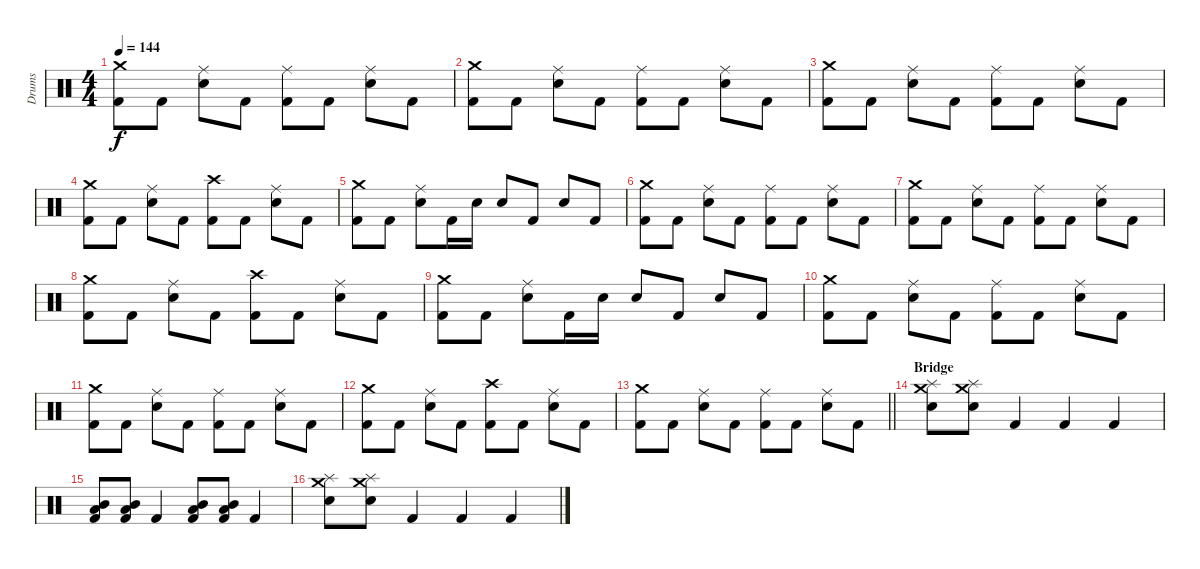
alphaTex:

\track ("Drums" "Drums") {instrument percussion}
\staff {score}
\articulation defaults
\ts (4 4)
\tempo 144
\clef neutral
\ks c
("Crash medium (hit)" "Kick (hit) 2").8{dy f} "Kick (hit) 2".8 ("Ride (middle)" "Snare (hit) 2").8 "Kick (hit) 2".8 ("Ride (middle)" "Kick (hit) 2").8 "Kick (hit) 2".8 ("Ride (middle)" "Snare (hit) 2").8 "Kick (hit) 2".8 |
("Crash medium (hit)" "Kick (hit) 2").8 "Kick (hit) 2".8 ("Ride (middle)" "Snare (hit) 2").8 "Kick (hit) 2".8 ("Ride (middle)" "Kick (hit) 2").8 "Kick (hit) 2".8 ("Ride (middle)" "Snare (hit) 2").8 "Kick (hit) 2".8 |
("Crash medium (hit)" "Kick (hit) 2").8 "Kick (hit) 2".8 ("Ride (middle)" "Snare (hit) 2").8 "Kick (hit) 2".8 ("Ride (middle)" "Kick (hit) 2").8 "Kick (hit) 2".8 ("Ride (middle)" "Snare (hit) 2").8 "Kick (hit) 2".8 |
("Crash medium (hit)" "Kick (hit) 2").8 "Kick (hit) 2".8 ("Ride (middle)" "Snare (hit) 2").8 "Kick (hit) 2".8 ("Crash high (hit)" "Kick (hit) 2").8 "Kick (hit) 2".8 ("Ride (middle)" "Snare (hit) 2").8 "Kick (hit) 2".8 |
("Crash medium (hit)" "Kick (hit) 2").8 "Kick (hit) 2".8 ("Ride (middle)" "Snare (hit) 2").8 "Kick (hit) 2".16 "Snare (hit) 2".16 "Snare (hit) 2".8 "Kick (hit) 2".8 "Snare (hit) 2".8 "Kick (hit) 2".8 |
("Crash medium (hit)" "Kick (hit) 2").8 "Kick (hit) 2".8 ("Ride (middle)" "Snare (hit) 2").8 "Kick (hit) 2".8 ("Ride (middle)" "Kick (hit) 2").8 "Kick (hit) 2".8 ("Ride (middle)" "Snare (hit) 2").8 "Kick (hit) 2".8 |
("Crash medium (hit)" "Kick (hit) 2").8 "Kick (hit) 2".8 ("Ride (middle)" "Snare (hit) 2").8 "Kick (hit) 2".8 ("Ride (middle)" "Kick (hit) 2").8 "Kick (hit) 2".8 ("Ride (middle)" "Snare (hit) 2").8 "Kick (hit) 2".8 |
("Crash medium (hit)" "Kick (hit) 2").8 "Kick (hit) 2".8 ("Ride (middle)" "Snare (hit) 2").8 "Kick (hit) 2".8 ("Crash high (hit)" "Kick (hit) 2").8 "Kick (hit) 2".8 ("Ride (middle)" "Snare (hit) 2").8 "Kick (hit) 2".8 |
("Crash medium (hit)" "Kick (hit) 2").8 "Kick (hit) 2".8 ("Ride (middle)" "Snare (hit) 2").8 "Kick (hit) 2".16 "Snare (hit) 2".16 "Snare (hit) 2".8 "Kick (hit) 2".8 "Snare (hit) 2".8 "Kick (hit) 2".8 |
("Crash medium (hit)" "Kick (hit) 2").8 "Kick (hit) 2".8 ("Ride (middle)" "Snare (hit) 2").8 "Kick (hit) 2".8 ("Ride (middle)" "Kick (hit) 2").8 "Kick (hit) 2".8 ("Ride (middle)" "Snare (hit) 2").8 "Kick (hit) 2".8 |
("Crash medium (hit)" "Kick (hit) 2").8 "Kick (hit) 2".8 ("Ride (middle)" "Snare (hit) 2").8 "Kick (hit) 2".8 ("Ride (middle)" "Kick (hit) 2").8 "Kick (hit) 2".8 ("Ride (middle)" "Snare (hit) 2").8 "Kick (hit) 2".8 |
("Crash medium (hit)" "Kick (hit) 2").8 "Kick (hit) 2".8 ("Ride (middle)" "Snare (hit) 2").8 "Kick (hit) 2".8 ("Crash high (hit)" "Kick (hit) 2").8 "Kick (hit) 2".8 ("Ride (middle)" "Snare (hit) 2").8 "Kick (hit) 2".8 |
\barLineRight lightlight
("Crash medium (hit)" "Kick (hit) 2").8 "Kick (hit) 2".8 ("Ride (middle)" "Snare (hit) 2").8 "Kick (hit) 2".8 ("Ride (middle)" "Kick (hit) 2").8 "Kick (hit) 2".8 ("Ride (middle)" "Snare (hit) 2").8 "Kick (hit) 2".8 |
\section ("" "Bridge")
("Crash medium (hit)" "Splash (hit)" "Snare (hit) 2").8 ("Crash medium (hit)" "Splash (hit)" "Snare (hit) 2").8 "Kick (hit) 2".4 "Kick (hit) 2".4 "Kick (hit) 2".4 |
("Mid Tom (hit)" "Low Tom (hit)" "Kick (hit) 2").8 ("Mid Tom (hit)" "Low Tom (hit)" "Kick (hit) 2").8 "Kick (hit) 2".4 ("Mid Tom (hit)" "Low Tom (hit)" "Kick (hit) 2").8 ("Mid Tom (hit)" "Low Tom (hit)" "Kick (hit) 2").8 "Kick (hit) 2".4 |
("Crash medium (hit)" "Splash (hit)" "Snare (hit) 2").8 ("Crash medium (hit)" "Splash (hit)" "Snare (hit) 2").8 "Kick (hit) 2".4 "Kick (hit) 2".4 "Kick (hit) 2".4
